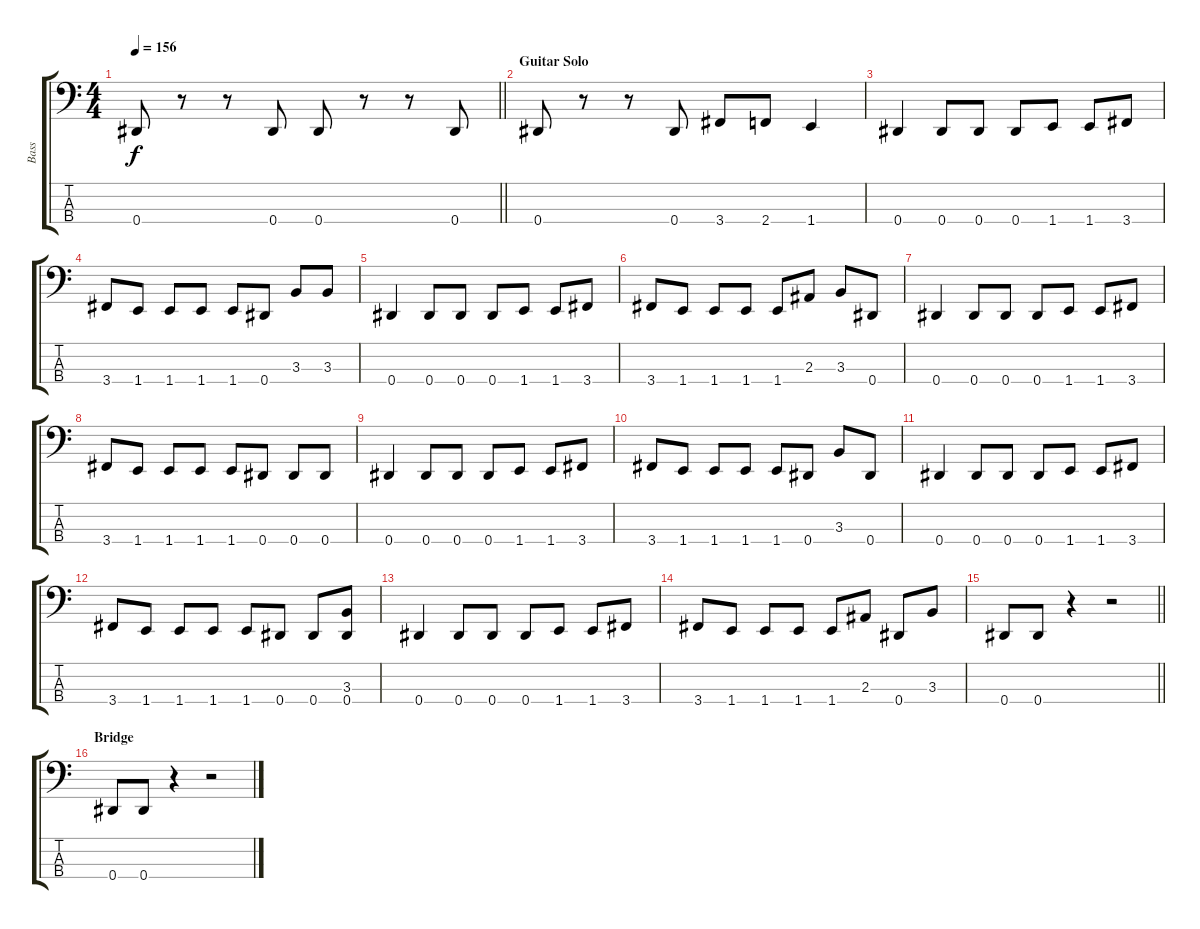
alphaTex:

\track ("Bass" "Bass") {instrument electricbasspick}
\staff {score tabs}
\tuning (Gb2 Db2 Ab1 Eb1) {hide}
\ts (4 4)
\tempo 156
\clef f4
\barLineRight lightlight
\ks c
0.4.8{dy f} r.8 r.8 0.4.8 0.4.8 r.8 r.8 0.4.8 |
\section ("" "Guitar Solo")
0.4.8 r.8 r.8 0.4.8 3.4.8 2.4.8 1.4.4 |
0.4.4 0.4.8 0.4.8 0.4.8 1.4.8 1.4.8 3.4.8 |
3.4.8 1.4.8 1.4.8 1.4.8 1.4.8 0.4.8 3.3.8 3.3.8 |
0.4.4 0.4.8 0.4.8 0.4.8 1.4.8 1.4.8 3.4.8 |
3.4.8 1.4.8 1.4.8 1.4.8 1.4.8 2.3.8 3.3.8 0.4.8 |
0.4.4 0.4.8 0.4.8 0.4.8 1.4.8 1.4.8 3.4.8 |
3.4.8 1.4.8 1.4.8 1.4.8 1.4.8 0.4.8 0.4.8 0.4.8 |
0.4.4 0.4.8 0.4.8 0.4.8 1.4.8 1.4.8 3.4.8 |
3.4.8 1.4.8 1.4.8 1.4.8 1.4.8 0.4.8 3.3.8 0.4.8 |
0.4.4 0.4.8 0.4.8 0.4.8 1.4.8 1.4.8 3.4.8 |
3.4.8 1.4.8 1.4.8 1.4.8 1.4.8 0.4.8 0.4.8 (3.3 0.4).8 |
0.4.4 0.4.8 0.4.8 0.4.8 1.4.8 1.4.8 3.4.8 |
3.4.8 1.4.8 1.4.8 1.4.8 1.4.8 2.3.8 0.4.8 3.3.8 |
\barLineRight lightlight
0.4.8 0.4.8 r.4 r.2 |
\section ("" "Bridge")
0.4.8 0.4.8 r.4 r.2
